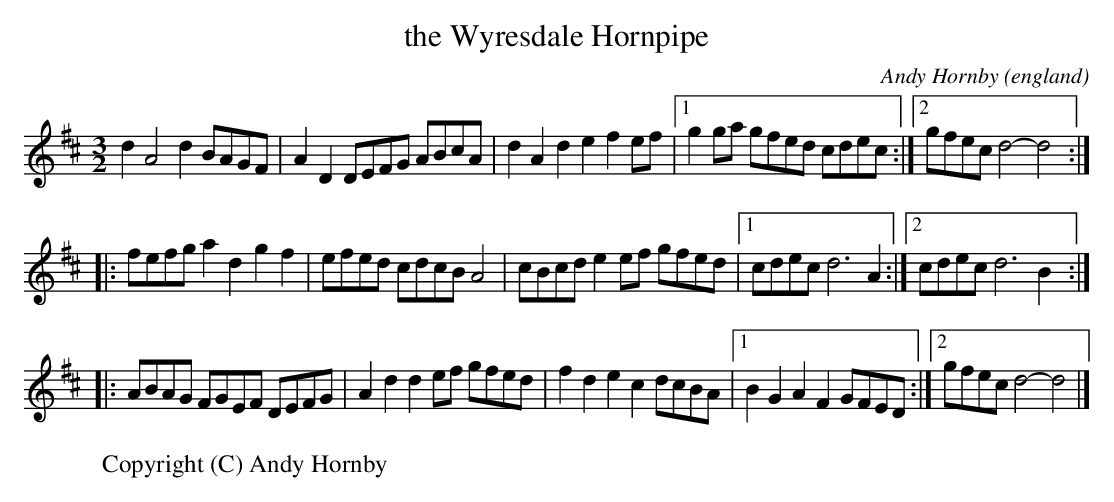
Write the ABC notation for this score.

X:1
T:the Wyresdale Hornpipe
O:england
M:3/2
C:Andy Hornby
K:D
d2 A4 d2 BAGF | A2D2 DEFG ABcA | \
d2A2d2 e2f2ef \
|1 g2ga gfed cdec :|2 gfec d4-d4 :|
|: fefg a2d2 g2f2 | efed cdcB A4 | \
cBcd e2ef gfed \
|1 cdec d6 A2 :|2 cdec d6 B2 :|
|: ABAG FGEF DEFG | A2d2 d2ef gfed | \
f2d2e2c2 dcBA \
|1 B2G2A2F2 GFED :|2 gfec d4-d4 |]
W:Copyright (C) Andy Hornby
